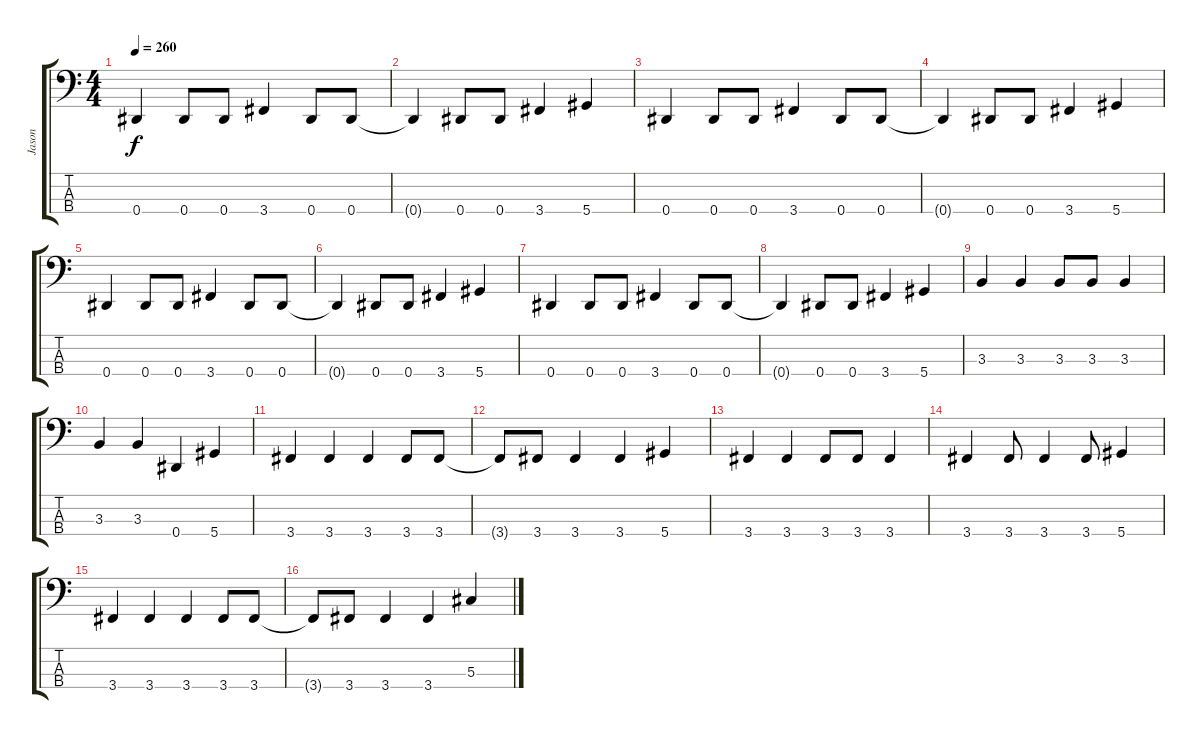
\track ("Jason" "Jason") {instrument electricbasspick}
\staff {score tabs}
\tuning (Gb2 Db2 Ab1 Eb1) {hide}
\ts (4 4)
\tempo 260
\clef f4
\ks c
0.4.4{dy f} 0.4.8 0.4.8 3.4.4 0.4.8 0.4.8 |
0.4{t}.4 0.4.8 0.4.8 3.4.4 5.4.4 |
0.4.4 0.4.8 0.4.8 3.4.4 0.4.8 0.4.8 |
0.4{t}.4 0.4.8 0.4.8 3.4.4 5.4.4 |
0.4.4 0.4.8 0.4.8 3.4.4 0.4.8 0.4.8 |
0.4{t}.4 0.4.8 0.4.8 3.4.4 5.4.4 |
0.4.4 0.4.8 0.4.8 3.4.4 0.4.8 0.4.8 |
0.4{t}.4 0.4.8 0.4.8 3.4.4 5.4.4 |
3.3.4 3.3.4 3.3.8 3.3.8 3.3.4 |
3.3.4 3.3.4 0.4.4 5.4.4 |
3.4.4 3.4.4 3.4.4 3.4.8 3.4.8 |
3.4{t}.8 3.4.8 3.4.4 3.4.4 5.4.4 |
3.4.4 3.4.4 3.4.8 3.4.8 3.4.4 |
3.4.4 3.4.8 3.4.4 3.4.8 5.4.4 |
3.4.4 3.4.4 3.4.4 3.4.8 3.4.8 |
3.4{t}.8 3.4.8 3.4.4 3.4.4 5.3.4
